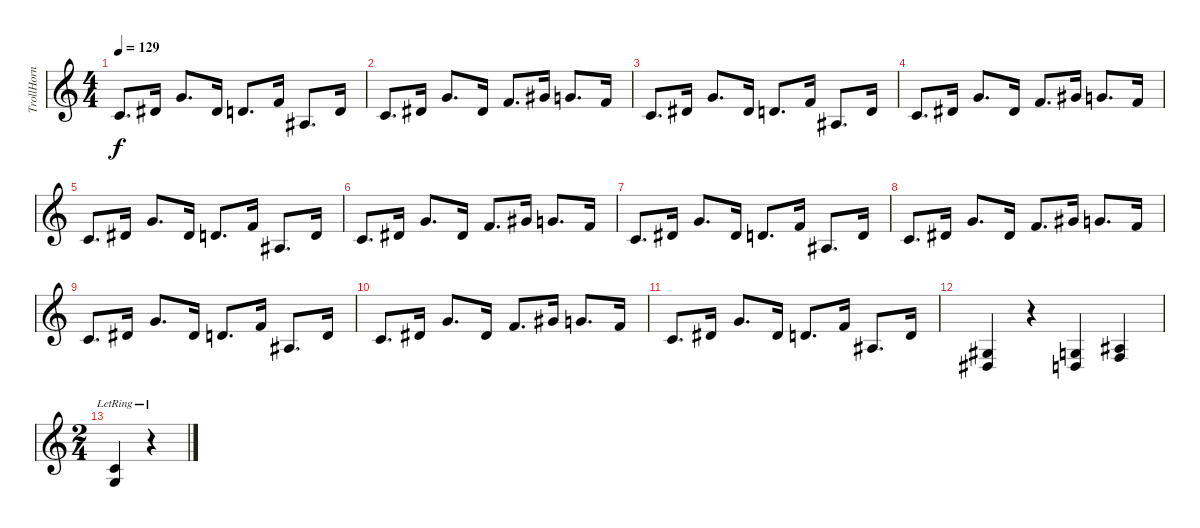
\track ("TrollHorn" "TrollHorn") {instrument accordion}
\staff {score}
\tuning (E4 B3 G3 D3 A2 E2) {hide}
\ts (4 4)
\tempo 129
\clef g2
\ks c
1.2.8{d dy f} 4.2.16 3.1.8{d} 4.2.16 3.2.8{d} 1.1.16 3.3.8{d} 3.2.16 |
1.2.8{d} 4.2.16 3.1.8{d} 4.2.16 1.1.8{d} 4.1.16 3.1.8{d} 1.1.16 |
1.2.8{d} 4.2.16 3.1.8{d} 4.2.16 3.2.8{d} 1.1.16 3.3.8{d} 3.2.16 |
1.2.8{d} 4.2.16 3.1.8{d} 4.2.16 1.1.8{d} 4.1.16 3.1.8{d} 1.1.16 |
1.2.8{d} 4.2.16 3.1.8{d} 4.2.16 3.2.8{d} 1.1.16 3.3.8{d} 3.2.16 |
1.2.8{d} 4.2.16 3.1.8{d} 4.2.16 1.1.8{d} 4.1.16 3.1.8{d} 1.1.16 |
1.2.8{d} 4.2.16 3.1.8{d} 4.2.16 3.2.8{d} 1.1.16 3.3.8{d} 3.2.16 |
1.2.8{d} 4.2.16 3.1.8{d} 4.2.16 1.1.8{d} 4.1.16 3.1.8{d} 1.1.16 |
1.2.8{d} 4.2.16 3.1.8{d} 4.2.16 3.2.8{d} 1.1.16 3.3.8{d} 3.2.16 |
1.2.8{d} 4.2.16 3.1.8{d} 4.2.16 1.1.8{d} 4.1.16 3.1.8{d} 1.1.16 |
1.2.8{d} 4.2.16 3.1.8{d} 4.2.16 3.2.8{d} 1.1.16 3.3.8{d} 3.2.16 |
(1.3 1.4).4 r.4 (0.3 0.4).4 (3.3 3.4).4 |
\ts (2 4)
(1.2{lr} 0.3{lr}).4 r.4
